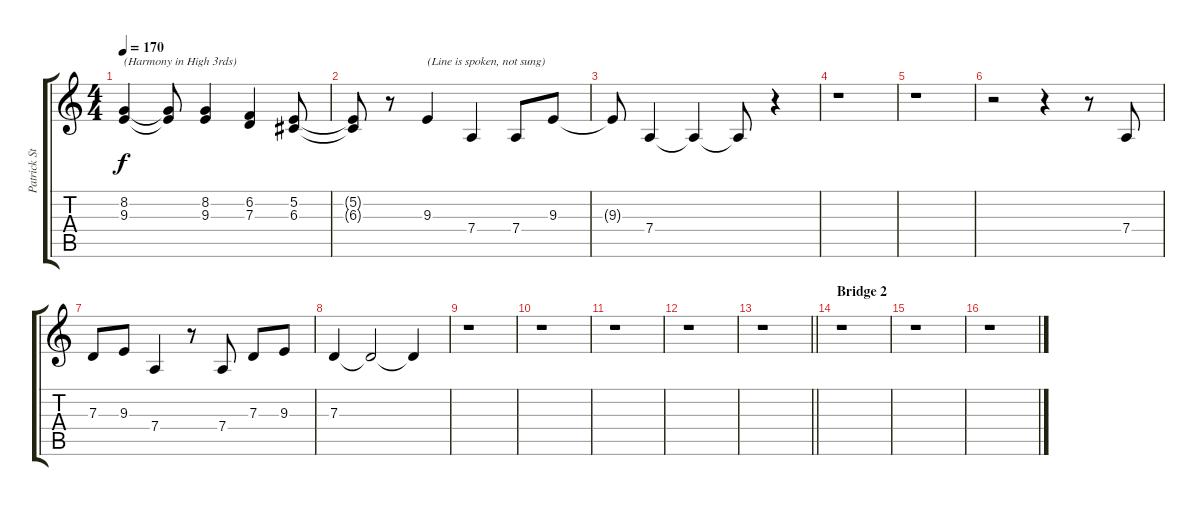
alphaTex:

\track ("Patrick Stump (Backing Vocals)" "Patrick St") {instrument bassoon}
\staff {score tabs}
\tuning (E4 B3 G3 D3 A2 E2) {hide}
\ts (4 4)
\tempo 170
\clef g2
\ks c
(8.2 9.3).4{txt "(Harmony in High 3rds)" dy f} (8.2{t} 9.3{t}).8 (8.2 9.3).4 (6.2 7.3).4 (5.2 6.3).8 |
(5.2{t} 6.3{t}).8 r.8 9.3.4{txt "(Line is spoken, not sung)"} 7.4.4 7.4.8 9.3.8 |
9.3{t}.8 7.4.4 7.4{t}.4 7.4{t}.8 r.4 |
r.1 |
r.1 |
r.2 r.4 r.8 7.4.8 |
7.3.8 9.3.8 7.4.4 r.8 7.4.8 7.3.8 9.3.8 |
7.3.4 7.3{t}.2 7.3{t}.4 |
r.1 |
r.1 |
r.1 |
r.1 |
\barLineRight lightlight
r.1 |
\section ("" "Bridge 2")
r.1 |
r.1 |
r.1
